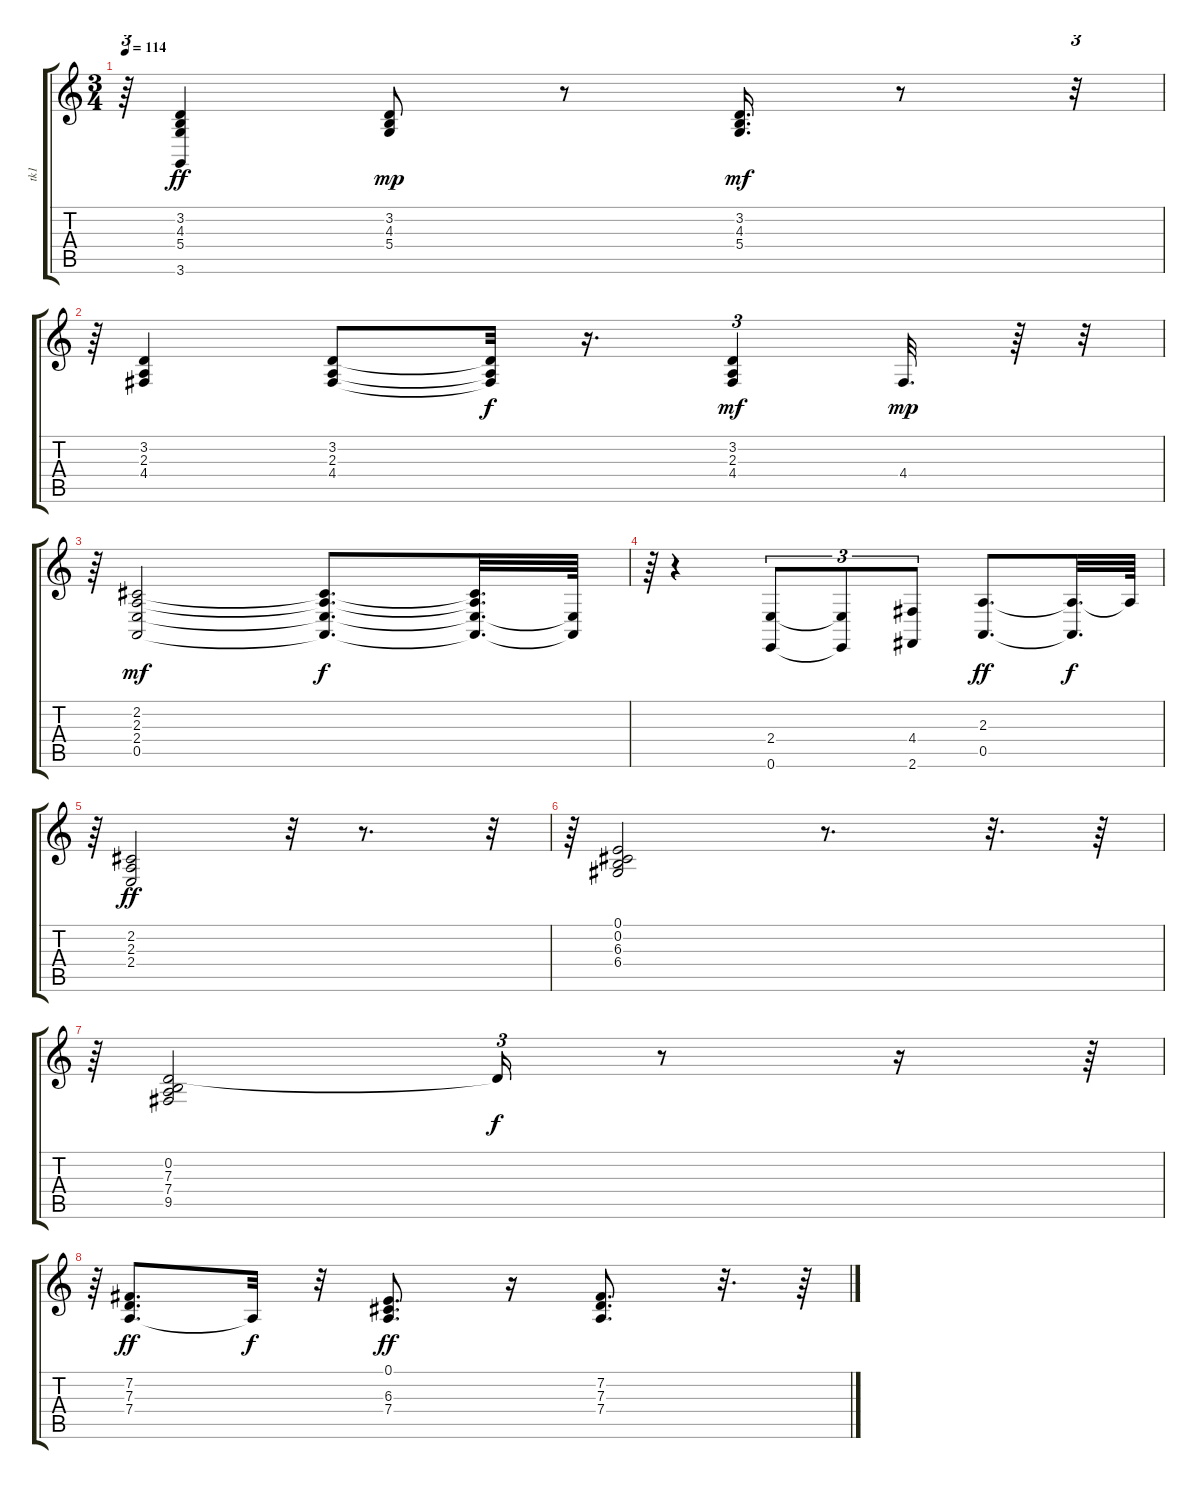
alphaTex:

\track ("tk1" "tk1") {instrument brightacousticpiano}
\staff {score tabs}
\tuning (E4 B3 G3 D3 A2 E2) {hide}
\ts (3 4)
\tempo 114
\clef g2
\ks c
r.64{tu (3 2) dy f} (3.2 4.3 5.4 3.6).4{dy ff} (3.2 4.3 5.4).8{dy mp} r.8 (3.2 4.3 5.4).16{d dy mf} r.8 r.32{tu (3 2)} |
r.64{tu (3 2)} (3.2 2.3 4.4).4 (3.2 2.3 4.4).8 (3.2{t} 2.3{t} 4.4{t}).32{dy f} r.16{d} (3.2 2.3 4.4).4{tu (3 2) dy mf} 4.4.32{d dy mp} r.64 r.32{tu (3 2)} |
r.64{tu (3 2)} (2.2 2.3 2.4 0.5).2{dy mf} (2.2{t} 2.3{t} 2.4{t} 0.5{t}).8{d dy f} (2.2{t} 2.3{t} 2.4{t} 0.5{t}).32{d} (2.4{t} 0.5{t}).64 |
r.64{tu (3 2)} r.4 (2.4 0.6).8{tu (3 2)} (2.4{t} 0.6{t}).8{tu (3 2)} (4.4 2.6).8{tu (3 2)} (2.3 0.5).8{d dy ff} (2.3{t} 0.5{t}).32{d dy f} 2.3{t}.64 |
r.64{tu (3 2)} (2.2 2.3 2.4).2{dy ff} r.32 r.8{d} r.32{tu (3 2)} |
r.64{tu (3 2)} (0.1 0.2 6.3 6.4).2 r.8{d} r.32{d} r.64 |
r.64{tu (3 2)} (0.2 7.3 7.4 9.5).2 7.3{t}.16{tu (3 2) dy f} r.8 r.16 r.64{tu (3 2)} |
r.64{tu (3 2)} (7.2 7.3 7.4).8{d dy ff} 7.4{t}.32{dy f} r.32 (0.1 6.3 7.4).8{d dy ff} r.16 (7.2 7.3 7.4).8{d} r.32{d} r.64
